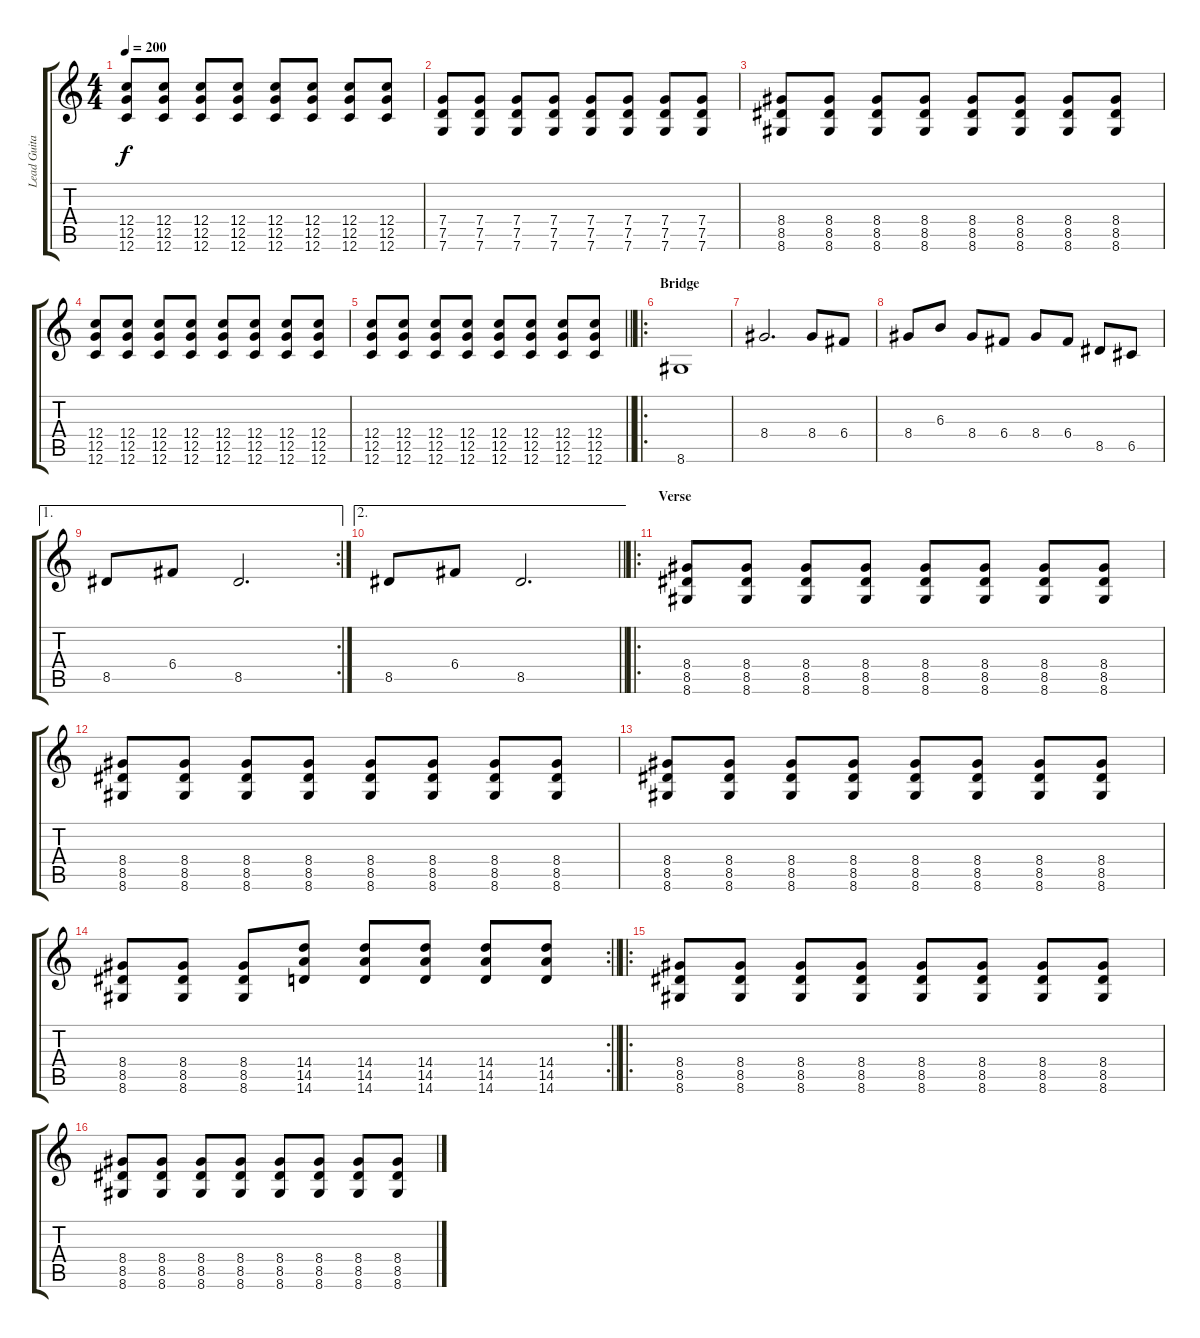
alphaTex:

\track ("Lead Guitar - Franky" "Lead Guita") {instrument distortionguitar}
\staff {score tabs}
\tuning (D4 A3 F3 C3 G2 C2) {hide}
\ts (4 4)
\tempo 200
\clef g2
\ks c
(12.4 12.5 12.6).8{dy f} (12.4 12.5 12.6).8 (12.4 12.5 12.6).8 (12.4 12.5 12.6).8 (12.4 12.5 12.6).8 (12.4 12.5 12.6).8 (12.4 12.5 12.6).8 (12.4 12.5 12.6).8 |
(7.4 7.5 7.6).8 (7.4 7.5 7.6).8 (7.4 7.5 7.6).8 (7.4 7.5 7.6).8 (7.4 7.5 7.6).8 (7.4 7.5 7.6).8 (7.4 7.5 7.6).8 (7.4 7.5 7.6).8 |
(8.4 8.5 8.6).8 (8.4 8.5 8.6).8 (8.4 8.5 8.6).8 (8.4 8.5 8.6).8 (8.4 8.5 8.6).8 (8.4 8.5 8.6).8 (8.4 8.5 8.6).8 (8.4 8.5 8.6).8 |
(12.4 12.5 12.6).8 (12.4 12.5 12.6).8 (12.4 12.5 12.6).8 (12.4 12.5 12.6).8 (12.4 12.5 12.6).8 (12.4 12.5 12.6).8 (12.4 12.5 12.6).8 (12.4 12.5 12.6).8 |
\barLineRight lightlight
(12.4 12.5 12.6).8 (12.4 12.5 12.6).8 (12.4 12.5 12.6).8 (12.4 12.5 12.6).8 (12.4 12.5 12.6).8 (12.4 12.5 12.6).8 (12.4 12.5 12.6).8 (12.4 12.5 12.6).8 |
\ro
\section ("" "Bridge")
8.6.1 |
8.4.2{d} 8.4.8 6.4.8 |
8.4.8 6.3.8 8.4.8 6.4.8 8.4.8 6.4.8 8.5.8 6.5.8 |
\ae 1
\rc 2
8.5.8 6.4.8 8.5.2{d} |
\ae 2
\barLineRight lightlight
8.5.8 6.4.8 8.5.2{d} |
\ro
\section ("" "Verse")
(8.4 8.5 8.6).8 (8.4 8.5 8.6).8 (8.4 8.5 8.6).8 (8.4 8.5 8.6).8 (8.4 8.5 8.6).8 (8.4 8.5 8.6).8 (8.4 8.5 8.6).8 (8.4 8.5 8.6).8 |
(8.4 8.5 8.6).8 (8.4 8.5 8.6).8 (8.4 8.5 8.6).8 (8.4 8.5 8.6).8 (8.4 8.5 8.6).8 (8.4 8.5 8.6).8 (8.4 8.5 8.6).8 (8.4 8.5 8.6).8 |
(8.4 8.5 8.6).8 (8.4 8.5 8.6).8 (8.4 8.5 8.6).8 (8.4 8.5 8.6).8 (8.4 8.5 8.6).8 (8.4 8.5 8.6).8 (8.4 8.5 8.6).8 (8.4 8.5 8.6).8 |
\rc 2
\barLineRight lightlight
(8.4 8.5 8.6).8 (8.4 8.5 8.6).8 (8.4 8.5 8.6).8 (14.4 14.5 14.6).8 (14.4 14.5 14.6).8 (14.4 14.5 14.6).8 (14.4 14.5 14.6).8 (14.4 14.5 14.6).8 |
\ro
(8.4 8.5 8.6).8 (8.4 8.5 8.6).8 (8.4 8.5 8.6).8 (8.4 8.5 8.6).8 (8.4 8.5 8.6).8 (8.4 8.5 8.6).8 (8.4 8.5 8.6).8 (8.4 8.5 8.6).8 |
(8.4 8.5 8.6).8 (8.4 8.5 8.6).8 (8.4 8.5 8.6).8 (8.4 8.5 8.6).8 (8.4 8.5 8.6).8 (8.4 8.5 8.6).8 (8.4 8.5 8.6).8 (8.4 8.5 8.6).8
